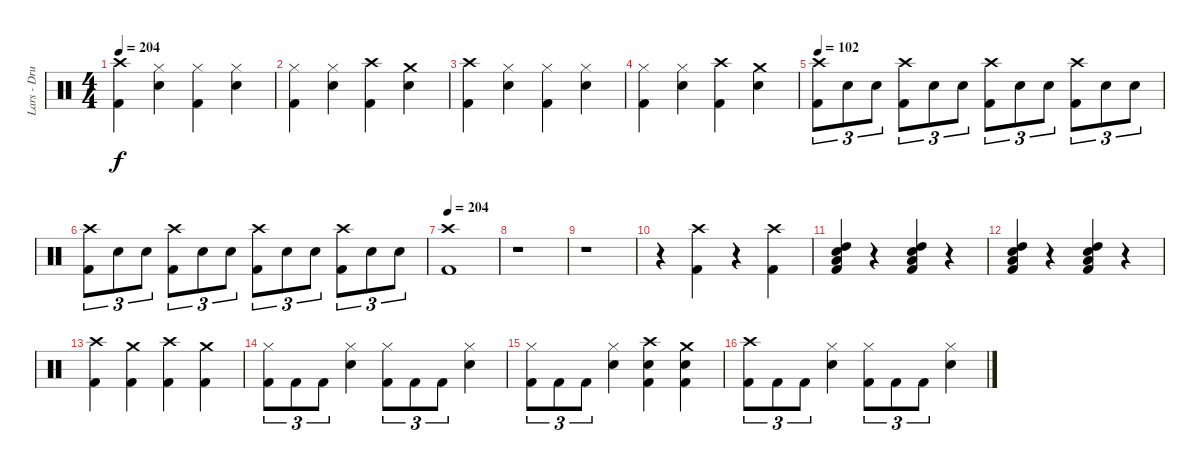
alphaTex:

\track ("Lars - Drums" "Lars - Dru") {instrument percussion}
\staff {score}
\articulation defaults
\ts (4 4)
\tempo 204
\clef neutral
\ks c
("Crash high (hit)" "Kick (hit) 2").4{dy f} ("Hi-Hat (closed)" "Electric Snare (hit)").4 ("Hi-Hat (closed)" "Kick (hit) 2").4 ("Hi-Hat (closed)" "Electric Snare (hit)").4 |
("Hi-Hat (closed)" "Kick (hit) 2").4 ("Hi-Hat (closed)" "Electric Snare (hit)").4 ("Crash high (hit)" "Kick (hit) 2").4 ("Crash medium (hit)" "Electric Snare (hit)").4 |
("Crash high (hit)" "Kick (hit) 2").4 ("Hi-Hat (closed)" "Electric Snare (hit)").4 ("Hi-Hat (closed)" "Kick (hit) 2").4 ("Hi-Hat (closed)" "Electric Snare (hit)").4 |
("Hi-Hat (closed)" "Kick (hit) 2").4 ("Hi-Hat (closed)" "Electric Snare (hit)").4 ("Crash high (hit)" "Kick (hit) 2").4 ("Crash medium (hit)" "Electric Snare (hit)").4 |
\tempo 102
("Crash high (hit)" "Kick (hit) 2").8{tu (3 2)} "Electric Snare (hit)".8{tu (3 2)} "Electric Snare (hit)".8{tu (3 2)} ("Crash high (hit)" "Kick (hit) 2").8{tu (3 2)} "Electric Snare (hit)".8{tu (3 2)} "Electric Snare (hit)".8{tu (3 2)} ("Crash high (hit)" "Kick (hit) 2").8{tu (3 2)} "Electric Snare (hit)".8{tu (3 2)} "Electric Snare (hit)".8{tu (3 2)} ("Crash high (hit)" "Kick (hit) 2").8{tu (3 2)} "Electric Snare (hit)".8{tu (3 2)} "Electric Snare (hit)".8{tu (3 2)} |
("Crash high (hit)" "Kick (hit) 2").8{tu (3 2)} "Electric Snare (hit)".8{tu (3 2)} "Electric Snare (hit)".8{tu (3 2)} ("Crash high (hit)" "Kick (hit) 2").8{tu (3 2)} "Electric Snare (hit)".8{tu (3 2)} "Electric Snare (hit)".8{tu (3 2)} ("Crash high (hit)" "Kick (hit) 2").8{tu (3 2)} "Electric Snare (hit)".8{tu (3 2)} "Electric Snare (hit)".8{tu (3 2)} ("Crash high (hit)" "Kick (hit) 2").8{tu (3 2)} "Electric Snare (hit)".8{tu (3 2)} "Electric Snare (hit)".8{tu (3 2)} |
\tempo 204
("Crash high (hit)" "Kick (hit) 2").1 |
r.1 |
r.1 |
r.4 ("Crash high (hit)" "Kick (hit) 2").4 r.4 ("Crash high (hit)" "Kick (hit) 2").4 |
("High Tom (hit)" "Electric Snare (hit)" "Low Tom (hit)" "Kick (hit) 2").4 r.4 ("High Tom (hit)" "Electric Snare (hit)" "Low Tom (hit)" "Kick (hit) 2").4 r.4 |
("High Tom (hit)" "Electric Snare (hit)" "Low Tom (hit)" "Kick (hit) 2").4 r.4 ("High Tom (hit)" "Electric Snare (hit)" "Low Tom (hit)" "Kick (hit) 2").4 r.4 |
("Crash high (hit)" "Kick (hit) 2").4 ("Crash medium (hit)" "Kick (hit) 2").4 ("Crash high (hit)" "Kick (hit) 2").4 ("Crash medium (hit)" "Kick (hit) 2").4 |
("Hi-Hat (closed)" "Kick (hit) 2").8{tu (3 2)} "Kick (hit) 2".8{tu (3 2)} "Kick (hit) 2".8{tu (3 2)} ("Hi-Hat (closed)" "Electric Snare (hit)").4 ("Hi-Hat (closed)" "Kick (hit) 2").8{tu (3 2)} "Kick (hit) 2".8{tu (3 2)} "Kick (hit) 2".8{tu (3 2)} ("Hi-Hat (closed)" "Electric Snare (hit)").4 |
("Hi-Hat (closed)" "Kick (hit) 2").8{tu (3 2)} "Kick (hit) 2".8{tu (3 2)} "Kick (hit) 2".8{tu (3 2)} ("Hi-Hat (closed)" "Electric Snare (hit)").4 ("Crash high (hit)" "Electric Snare (hit)" "Kick (hit) 2").4 ("Crash medium (hit)" "Electric Snare (hit)" "Kick (hit) 2").4 |
("Crash high (hit)" "Kick (hit) 2").8{tu (3 2)} "Kick (hit) 2".8{tu (3 2)} "Kick (hit) 2".8{tu (3 2)} ("Hi-Hat (closed)" "Electric Snare (hit)").4 ("Hi-Hat (closed)" "Kick (hit) 2").8{tu (3 2)} "Kick (hit) 2".8{tu (3 2)} "Kick (hit) 2".8{tu (3 2)} ("Hi-Hat (closed)" "Electric Snare (hit)").4
